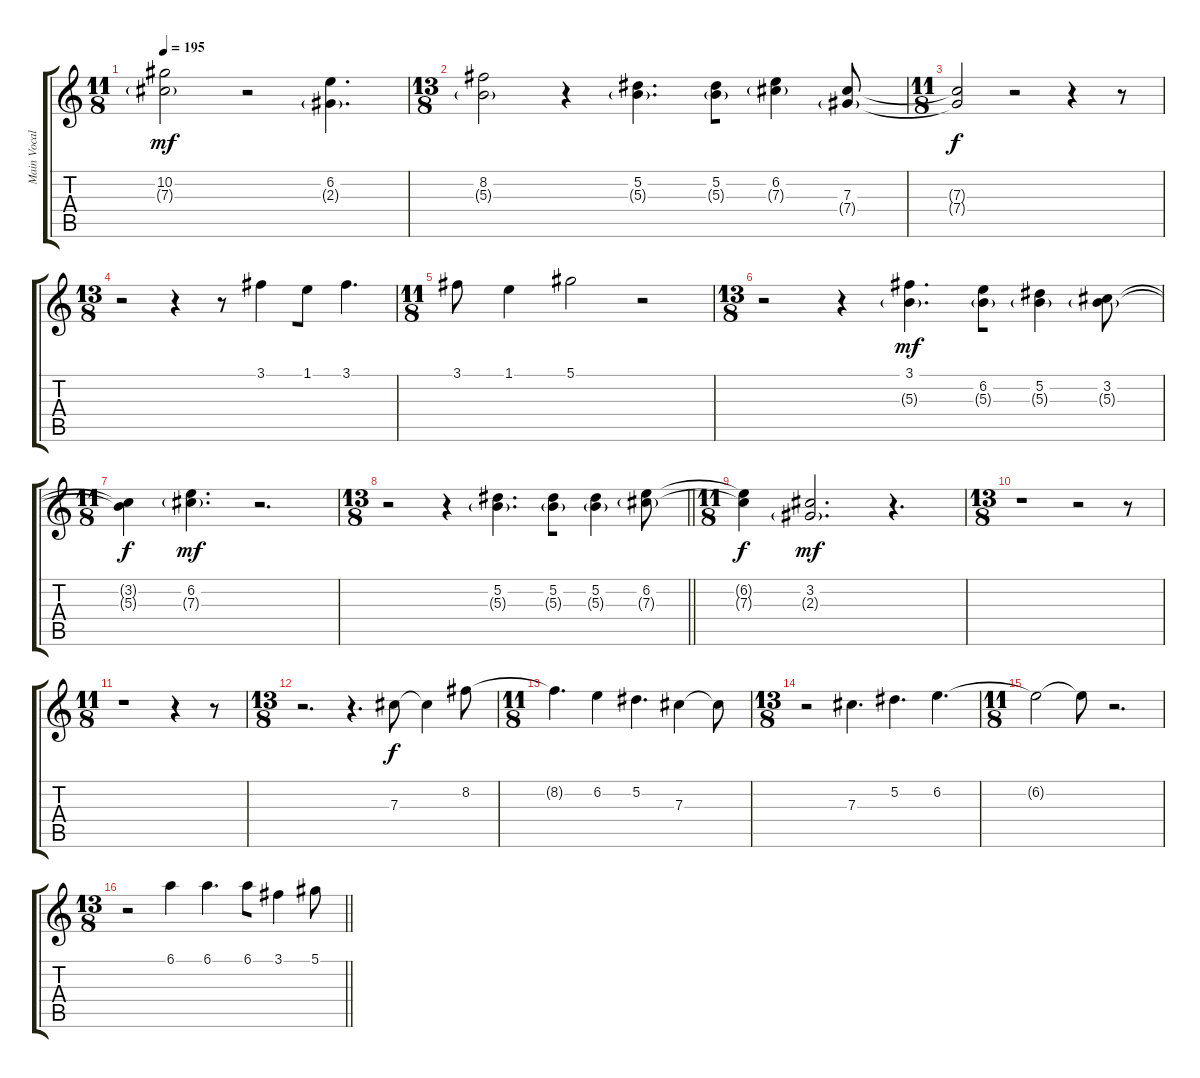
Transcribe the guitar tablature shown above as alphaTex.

\track ("Main Vocals" "Main Vocal") {instrument electricguitarjazz bank 255}
\staff {score tabs}
\tuning (Eb4 Bb3 Gb3 Db3 Ab2 Db2) {hide}
\ts (11 8)
\section ("" "")
\tempo 195
\clef g2
\ks c
(10.2 7.3{g}).2{dy mf beam merge} r.2 (6.2 2.3{g}).4{d} |
\ts (13 8)
(8.2 5.3{g}).2 r.4 (5.2 5.3{g}).4{d} (5.2 5.3{g}).8{beam merge} (6.2 7.3{g}).4 (7.3 7.4{g}).8 |
\ts (11 8)
(7.3{t} 7.4{t}).2{dy f} r.2 r.4{beam merge} r.8 |
\ts (13 8)
r.2 r.4{beam merge} r.8 3.1.4{beam merge} 1.1.8 3.1.4{d} |
\ts (11 8)
3.1.8 1.1.4 5.1.2 r.2 |
\ts (13 8)
r.2 r.4{beam merge} (3.1 5.3{g}).4{d dy mf} (6.2 5.3{g}).8{beam merge} (5.2 5.3{g}).4 (3.2 5.3{g}).8 |
\ts (11 8)
(3.2{t} 5.3{t}).4{dy f} (6.2 7.3{g}).4{d dy mf beam merge} r.2{d} |
\ts (13 8)
\barLineRight lightlight
r.2 r.4{beam merge} (5.2 5.3{g}).4{d} (5.2 5.3{g}).8{beam merge} (5.2 5.3{g}).4 (6.2 7.3{g}).8 |
\ts (11 8)
\section ("" "")
(6.2{t} 7.3{t}).4{dy f} (3.2 2.3{g}).2{d dy mf beam merge} r.4{d} |
\ts (13 8)
r.1{beam merge} r.2{beam merge} r.8 |
\ts (11 8)
r.1 r.4 r.8 |
\ts (13 8)
r.2{d beam merge} r.4{d beam merge} 7.3.8{dy f} 7.3{t}.4 8.2.8 |
\ts (11 8)
8.2{t}.4{d} 6.2.4 5.2.4{d} 7.3.4 7.3{t}.8 |
\ts (13 8)
r.2 7.3.4{d} 5.2.4{d} 6.2.4{d} |
\ts (11 8)
6.2{t}.2 6.2{t}.8{beam merge} r.2{d} |
\ts (13 8)
\barLineRight lightlight
r.2 6.1.4 6.1.4{d} 6.1.8{beam merge} 3.1.4 5.1.8
